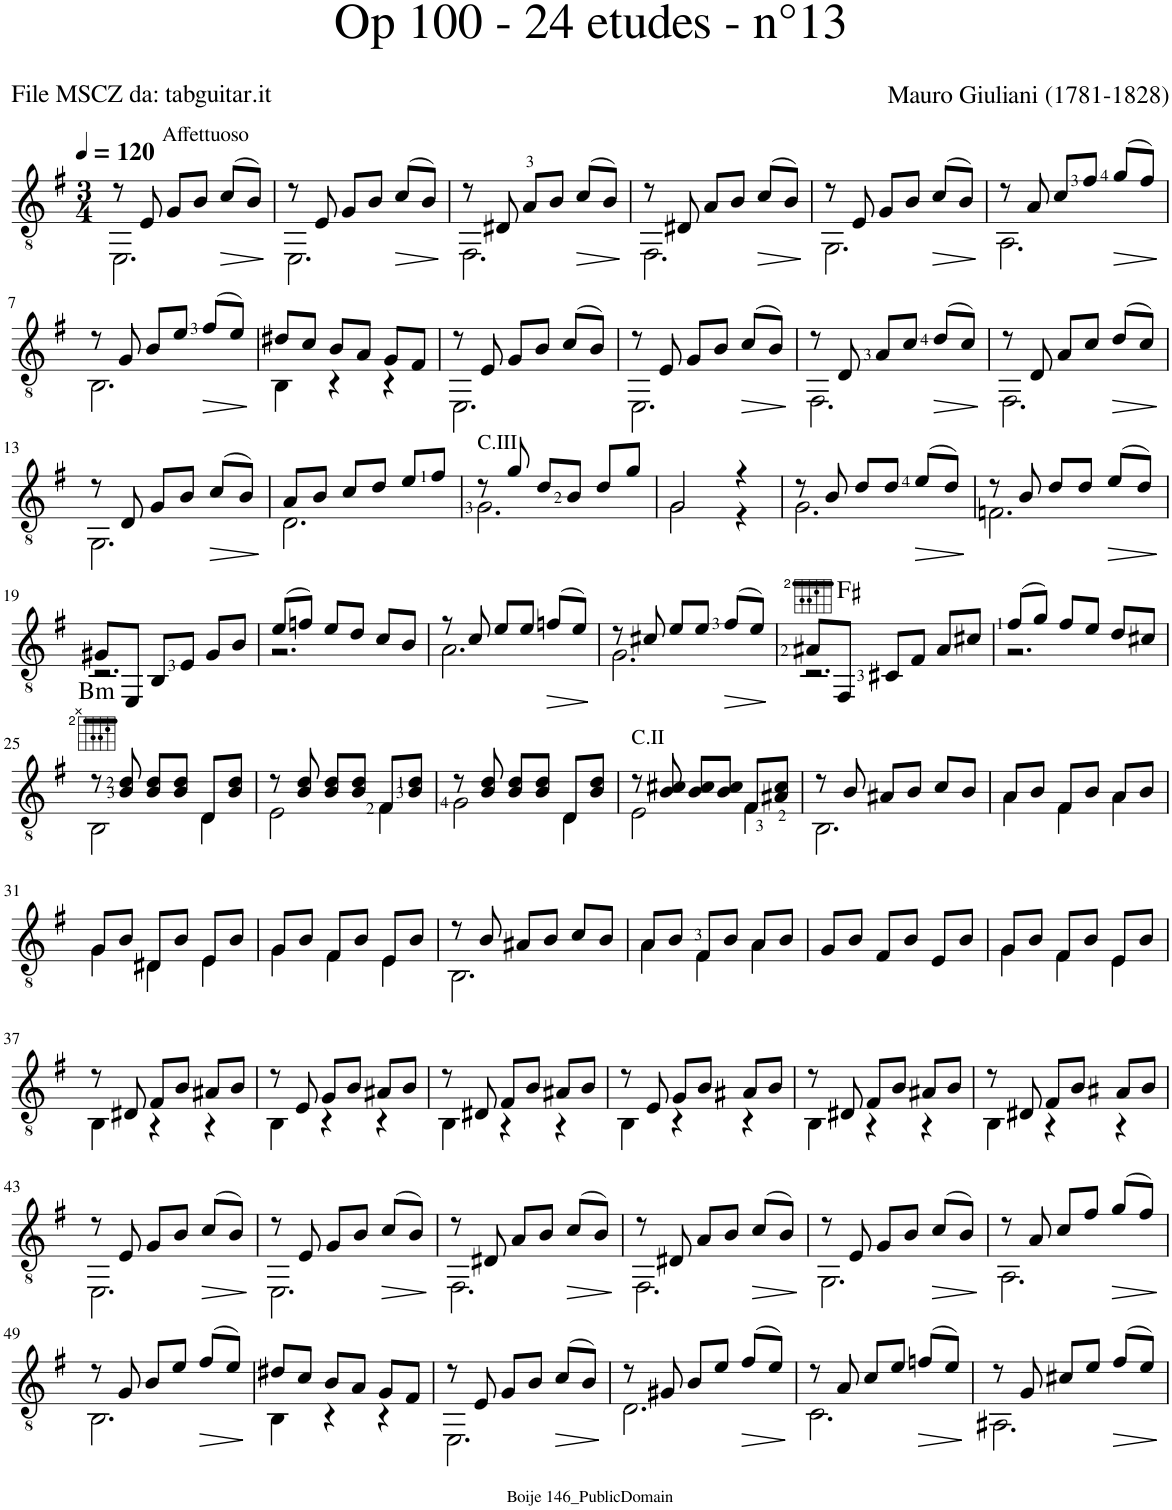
**kern	**dynam	**harte
*part1	*part1	*part1
*staff1	*staff1	*
*I"Guitar	*	*
*I'Guit.	*	*
*clefGv2	*	*
*k[f#]	*	*
*M3/4	*	*
*MM120	*	*
=1	=1	=1
*^	*	*
8r	2.EE\	.	.
8E/	.	.	.
!LO:TX:a:t=Affettuoso	!	!	!
8G/L	.	.	.
8B/J	.	.	.
!	!	!LO:HP:b	!
(8c/L	.	>	.
8B/J)	.	.	.
*v	*v	*	*
.	]	.
=2	=2	=2
*^	*	*
8r	2.EE\	.	.
8E/	.	.	.
8G/L	.	.	.
8B/J	.	.	.
!	!	!LO:HP:b	!
(8c/L	.	>	.
8B/J)	.	.	.
*v	*v	*	*
.	]	.
=3	=3	=3
*^	*	*
8r	2.FF#\	.	.
8D#X/	.	.	.
8A/L	.	.	.
8B/J	.	.	.
!	!	!LO:HP:b	!
(8c/L	.	>	.
8B/J)	.	.	.
*v	*v	*	*
.	]	.
=4	=4	=4
*^	*	*
8r	2.FF#\	.	.
8D#X/	.	.	.
8A/L	.	.	.
8B/J	.	.	.
!	!	!LO:HP:b	!
(8c/L	.	>	.
8B/J)	.	.	.
*v	*v	*	*
.	]	.
=5	=5	=5
*^	*	*
8r	2.GG\	.	.
8E/	.	.	.
8G/L	.	.	.
8B/J	.	.	.
!	!	!LO:HP:b	!
(8c/L	.	>	.
8B/J)	.	.	.
*v	*v	*	*
.	]	.
=6	=6	=6
*^	*	*
8r	2.AA\	.	.
8A/	.	.	.
8c/L	.	.	.
8f#/J	.	.	.
!	!	!LO:HP:b	!
(8g/L	.	>	.
8f#/J)	.	.	.
*v	*v	*	*
.	]	.
!!LO:LB:g=z
=7	=7	=7
*^	*	*
8r	2.BB\	.	.
8G/	.	.	.
8B/L	.	.	.
8e/J	.	.	.
!	!	!LO:HP:b	!
(8f#/L	.	>	.
8e/J)	.	.	.
*v	*v	*	*
.	]	.
=8	=8	=8
*^	*	*
8d#X/L	4BB\	.	.
8c/J	.	.	.
8B/L	4r	.	.
8A/J	.	.	.
8G/L	4r	.	.
8F#/J	.	.	.
=9	=9	=9	=9
8r	2.EE\	.	.
8E/	.	.	.
8G/L	.	.	.
8B/J	.	.	.
(8c/L	.	.	.
8B/J)	.	.	.
=10	=10	=10	=10
8r	2.EE\	.	.
8E/	.	.	.
8G/L	.	.	.
8B/J	.	.	.
!	!	!LO:HP:b	!
(8c/L	.	>	.
8B/J)	.	.	.
*v	*v	*	*
.	]	.
=11	=11	=11
*^	*	*
8r	2.FF#\	.	.
8D/	.	.	.
8A/L	.	.	.
8c/J	.	.	.
!	!	!LO:HP:b	!
(8d/L	.	>	.
8c/J)	.	.	.
*v	*v	*	*
.	]	.
=12	=12	=12
*^	*	*
8r	2.FF#\	.	.
8D/	.	.	.
8A/L	.	.	.
8c/J	.	.	.
!	!	!LO:HP:b	!
(8d/L	.	>	.
8c/J)	.	.	.
*v	*v	*	*
.	]	.
!!LO:LB:g=z
=13	=13	=13
*^	*	*
8r	2.GG\	.	.
8D/	.	.	.
8G/L	.	.	.
8B/J	.	.	.
!	!	!LO:HP:b	!
(8c/L	.	>	.
8B/J)	.	.	.
*v	*v	*	*
.	]	.
=14	=14	=14
*^	*	*
8A/L	2.D\	.	.
8B/J	.	.	.
8c/L	.	.	.
8d/J	.	.	.
8e/L	.	.	.
8f#/J	.	.	.
=15	=15	=15	=15
!LO:TX:a:t=C.III	!	!	!
8r	2.G\	.	.
8g/	.	.	.
8d/L	.	.	.
8B/J	.	.	.
8d/L	.	.	.
8g/J	.	.	.
=16	=16	=16	=16
2G/	2G\	.	.
4r	4r	.	.
=17	=17	=17	=17
8r	2.G\	.	.
8B/	.	.	.
8d/L	.	.	.
8d/J	.	.	.
!	!	!LO:HP:b	!
(8e/L	.	>	.
8d/J)	.	.	.
*v	*v	*	*
.	]	.
=18	=18	=18
*^	*	*
8r	2.Fn\	.	.
8B/	.	.	.
8d/L	.	.	.
8d/J	.	.	.
!	!	!LO:HP:b	!
(8e/L	.	>	.
8d/J)	.	.	.
*v	*v	*	*
.	]	.
!!LO:LB:g=z
=19	=19	=19
*^	*	*
8G#X/L	2.r	.	.
8EE/J	.	.	.
8BB/L	.	.	.
8E/J	.	.	.
8G#/L	.	.	.
8B/J	.	.	.
=20	=20	=20	=20
(8e/L	2.r	.	.
8fn/J)	.	.	.
8e/L	.	.	.
8d/J	.	.	.
8c/L	.	.	.
8B/J	.	.	.
=21	=21	=21	=21
8r	2.A\	.	.
8c/	.	.	.
8e/L	.	.	.
8e/J	.	.	.
!	!	!LO:HP:b	!
(8fn/L	.	>	.
8e/J)	.	.	.
*v	*v	*	*
.	]	.
=22	=22	=22
*^	*	*
8r	2.G\	.	.
8c#X/	.	.	.
8e/L	.	.	.
8e/J	.	.	.
!	!	!LO:HP:b	!
(8f#/L	.	>	.
8e/J)	.	.	.
*v	*v	*	*
.	]	.
=23	=23	=23
*^	*	*
8A#X/L	2.r	.	.
8FF#/J	.	.	F#:maj
8C#X/L	.	.	.
8F#/J	.	.	.
8A#/L	.	.	.
8c#X/J	.	.	.
=24	=24	=24	=24
(8f#/L	2.r	.	.
8g/J)	.	.	.
8f#/L	.	.	.
8e/J	.	.	.
8d/L	.	.	.
8c#X/J	.	.	.
!!LO:LB:g=z	!!
=25	=25	=25	=25
!	!	!	!LO:H:kt=m
8r	2BB\	.	B:min
8B/ 8d/	.	.	.
8B/ 8d/L	.	.	.
8B/ 8d/J	.	.	.
8D/L	4D\	.	.
8B/ 8d/J	.	.	.
=26	=26	=26	=26
8r	2E\	.	.
8B/ 8d/	.	.	.
8B/ 8d/L	.	.	.
8B/ 8d/J	.	.	.
8F#/L	4F#\	.	.
8B/ 8d/J	.	.	.
=27	=27	=27	=27
8r	2G\	.	.
8B/ 8d/	.	.	.
8B/ 8d/L	.	.	.
8B/ 8d/J	.	.	.
8D/L	4D\	.	.
8B/ 8d/J	.	.	.
=28	=28	=28	=28
!LO:TX:a:t=C.II	!	!	!
8r	2E\	.	.
8B/ 8c#X/	.	.	.
8B/ 8c#/L	.	.	.
8B/ 8c#/J	.	.	.
8F#/L	4F#\	.	.
8A#X/ 8c#/J	.	.	.
=29	=29	=29	=29
8r	2.BB\	.	.
8B/	.	.	.
8A#X/L	.	.	.
8B/J	.	.	.
8c/L	.	.	.
8B/J	.	.	.
=30	=30	=30	=30
8A/L	4A\	.	.
8B/J	.	.	.
8F#/L	4F#\	.	.
8B/J	.	.	.
8A/L	4A\	.	.
8B/J	.	.	.
!!LO:LB:g=z	!!
=31	=31	=31	=31
8G/L	4G\	.	.
8B/J	.	.	.
8D#X/L	4D#\	.	.
8B/J	.	.	.
8E/L	4E\	.	.
8B/J	.	.	.
=32	=32	=32	=32
8G/L	4G\	.	.
8B/J	.	.	.
8F#/L	4F#\	.	.
8B/J	.	.	.
8E/L	4E\	.	.
8B/J	.	.	.
=33	=33	=33	=33
8r	2.BB\	.	.
8B/	.	.	.
8A#X/L	.	.	.
8B/J	.	.	.
8c/L	.	.	.
8B/J	.	.	.
=34	=34	=34	=34
8A/L	4A\	.	.
8B/J	.	.	.
8F#/L	4F#\	.	.
8B/J	.	.	.
8A/L	4A\	.	.
8B/J	.	.	.
*v	*v	*	*
=35	=35	=35
8G/L	.	.
8B/J	.	.
8F#/L	.	.
8B/J	.	.
8E/L	.	.
8B/J	.	.
=36	=36	=36
*^	*	*
8G/L	4G\	.	.
8B/J	.	.	.
8F#/L	4F#\	.	.
8B/J	.	.	.
8E/L	4E\	.	.
8B/J	.	.	.
!!LO:LB:g=z	!!
=37	=37	=37	=37
8r	4BB\	.	.
8D#X/	.	.	.
8F#/L	4r	.	.
8B/J	.	.	.
8A#X/L	4r	.	.
8B/J	.	.	.
=38	=38	=38	=38
8r	4BB\	.	.
8E/	.	.	.
8G/L	4r	.	.
8B/J	.	.	.
8A#X/L	4r	.	.
8B/J	.	.	.
=39	=39	=39	=39
8r	4BB\	.	.
8D#X/	.	.	.
8F#/L	4r	.	.
8B/J	.	.	.
8A#X/L	4r	.	.
8B/J	.	.	.
=40	=40	=40	=40
8r	4BB\	.	.
8E/	.	.	.
8G/L	4r	.	.
8B/J	.	.	.
8A#X/L	4r	.	.
8B/J	.	.	.
=41	=41	=41	=41
8r	4BB\	.	.
8D#X/	.	.	.
8F#/L	4r	.	.
8B/J	.	.	.
8A#X/L	4r	.	.
8B/J	.	.	.
=42	=42	=42	=42
8r	4BB\	.	.
8D#X/	.	.	.
8F#/L	4r	.	.
8B/J	.	.	.
8A#X/L	4r	.	.
8B/J	.	.	.
!!LO:LB:g=z	!!
=43	=43	=43	=43
8r	2.EE\	.	.
8E/	.	.	.
8G/L	.	.	.
8B/J	.	.	.
!	!	!LO:HP:b	!
(8c/L	.	>	.
8B/J)	.	.	.
*v	*v	*	*
.	]	.
=44	=44	=44
*^	*	*
8r	2.EE\	.	.
8E/	.	.	.
8G/L	.	.	.
8B/J	.	.	.
!	!	!LO:HP:b	!
(8c/L	.	>	.
8B/J)	.	.	.
*v	*v	*	*
.	]	.
=45	=45	=45
*^	*	*
8r	2.FF#\	.	.
8D#X/	.	.	.
8A/L	.	.	.
8B/J	.	.	.
!	!	!LO:HP:b	!
(8c/L	.	>	.
8B/J)	.	.	.
*v	*v	*	*
.	]	.
=46	=46	=46
*^	*	*
8r	2.FF#\	.	.
8D#X/	.	.	.
8A/L	.	.	.
8B/J	.	.	.
!	!	!LO:HP:b	!
(8c/L	.	>	.
8B/J)	.	.	.
*v	*v	*	*
.	]	.
=47	=47	=47
*^	*	*
8r	2.GG\	.	.
8E/	.	.	.
8G/L	.	.	.
8B/J	.	.	.
!	!	!LO:HP:b	!
(8c/L	.	>	.
8B/J)	.	.	.
*v	*v	*	*
.	]	.
=48	=48	=48
*^	*	*
8r	2.AA\	.	.
8A/	.	.	.
8c/L	.	.	.
8f#/J	.	.	.
!	!	!LO:HP:b	!
(8g/L	.	>	.
8f#/J)	.	.	.
*v	*v	*	*
.	]	.
!!LO:LB:g=z
=49	=49	=49
*^	*	*
8r	2.BB\	.	.
8G/	.	.	.
8B/L	.	.	.
8e/J	.	.	.
!	!	!LO:HP:b	!
(8f#/L	.	>	.
8e/J)	.	.	.
*v	*v	*	*
.	]	.
=50	=50	=50
*^	*	*
8d#X/L	4BB\	.	.
8c/J	.	.	.
8B/L	4r	.	.
8A/J	.	.	.
8G/L	4r	.	.
8F#/J	.	.	.
=51	=51	=51	=51
8r	2.EE\	.	.
8E/	.	.	.
8G/L	.	.	.
8B/J	.	.	.
!	!	!LO:HP:b	!
(8c/L	.	>	.
8B/J)	.	.	.
*v	*v	*	*
.	]	.
=52	=52	=52
*^	*	*
8r	2.D\	.	.
8G#X/	.	.	.
8B/L	.	.	.
8e/J	.	.	.
!	!	!LO:HP:b	!
(8f#/L	.	>	.
8e/J)	.	.	.
*v	*v	*	*
.	]	.
=53	=53	=53
*^	*	*
8r	2.C\	.	.
8A/	.	.	.
8c/L	.	.	.
8e/J	.	.	.
!	!	!LO:HP:b	!
(8fn/L	.	>	.
8e/J)	.	.	.
*v	*v	*	*
.	]	.
=54	=54	=54
*^	*	*
8r	2.AA#X\	.	.
8G/	.	.	.
8c#X/L	.	.	.
8e/J	.	.	.
!	!	!LO:HP:b	!
(8f#/L	.	>	.
8e/J)	.	.	.
*v	*v	*	*
.	]	.
=	=	=
*-	*-	*-
